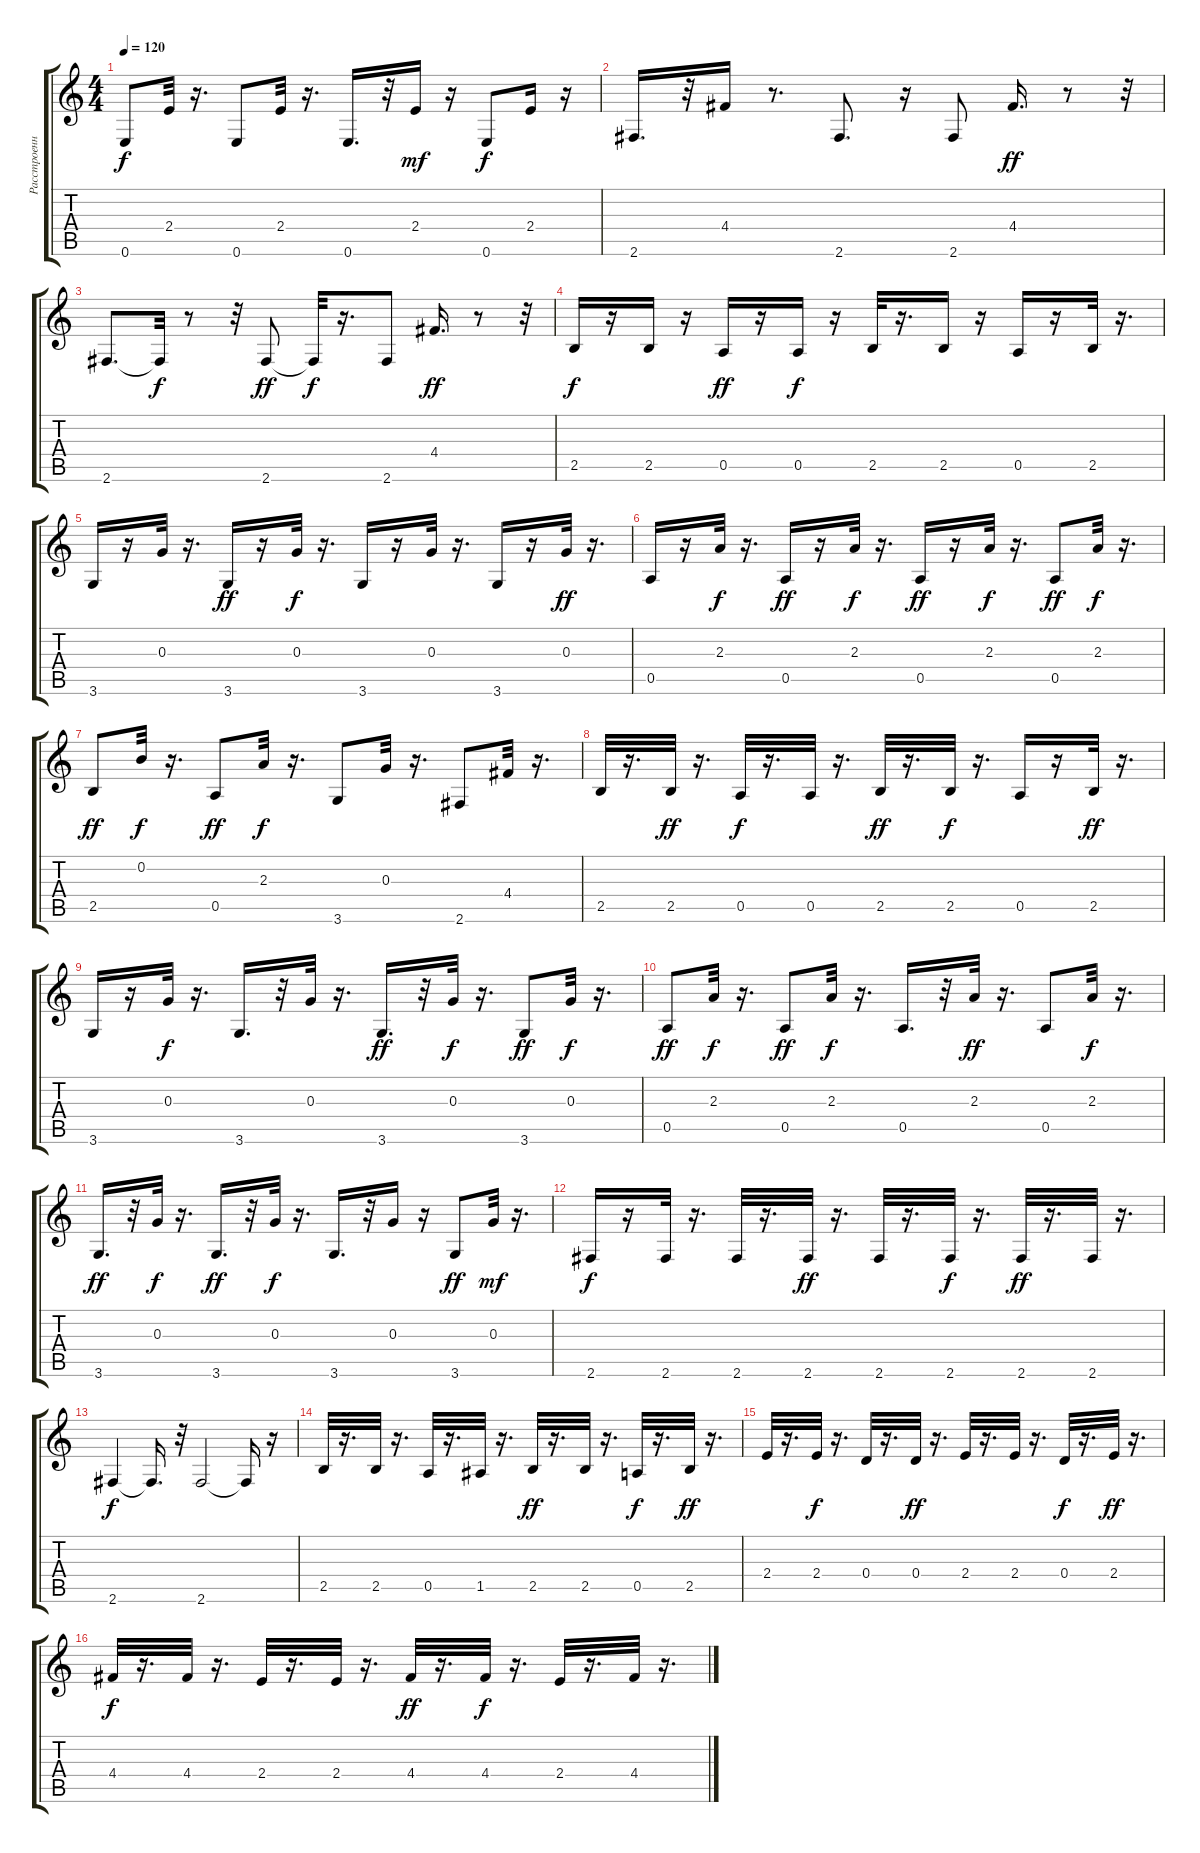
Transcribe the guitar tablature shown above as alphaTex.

\track ("Расстроенный Бас" "Расстроенн") {instrument fretlessbass}
\staff {score tabs}
\tuning (E4 B3 G3 D3 A2 E2) {hide}
\ts (4 4)
\tempo 120
\clef g2
\ks c
0.6.8{dy f} 2.4.32 r.16{d} 0.6.8 2.4.32 r.16{d} 0.6.16{d} r.32 2.4.16{dy mf} r.16 0.6.8{dy f} 2.4.16 r.16 |
2.6.16{d} r.32 4.4.16 r.8{d} 2.6.8{d} r.16 2.6.8 4.4.16{d dy ff} r.8 r.32 |
2.6.8{d} 2.6{t}.32{dy f} r.8 r.32 2.6.8{dy ff} 2.6{t}.32{dy f} r.16{d} 2.6.8 4.4.16{d dy ff} r.8 r.32 |
2.5.16{dy f} r.16 2.5.16 r.16 0.5.16{dy ff} r.16 0.5.16{dy f} r.16 2.5.32 r.16{d} 2.5.16 r.16 0.5.16 r.16 2.5.32 r.16{d} |
3.6.16 r.16 0.3.32 r.16{d} 3.6.16{dy ff} r.16 0.3.32{dy f} r.16{d} 3.6.16 r.16 0.3.32 r.16{d} 3.6.16 r.16 0.3.32{dy ff} r.16{d} |
0.5.16 r.16 2.3.32{dy f} r.16{d} 0.5.16{dy ff} r.16 2.3.32{dy f} r.16{d} 0.5.16{dy ff} r.16 2.3.32{dy f} r.16{d} 0.5.8{dy ff} 2.3.32{dy f} r.16{d} |
2.5.8{dy ff} 0.2.32{dy f} r.16{d} 0.5.8{dy ff} 2.3.32{dy f} r.16{d} 3.6.8 0.3.32 r.16{d} 2.6.8 4.4.32 r.16{d} |
2.5.32 r.16{d} 2.5.32{dy ff} r.16{d} 0.5.32{dy f} r.16{d} 0.5.32 r.16{d} 2.5.32{dy ff} r.16{d} 2.5.32{dy f} r.16{d} 0.5.16 r.16 2.5.32{dy ff} r.16{d} |
3.6.16 r.16 0.3.32{dy f} r.16{d} 3.6.16{d} r.32 0.3.32 r.16{d} 3.6.16{d dy ff} r.32 0.3.32{dy f} r.16{d} 3.6.8{dy ff} 0.3.32{dy f} r.16{d} |
0.5.8{dy ff} 2.3.32{dy f} r.16{d} 0.5.8{dy ff} 2.3.32{dy f} r.16{d} 0.5.16{d} r.32 2.3.32{dy ff} r.16{d} 0.5.8 2.3.32{dy f} r.16{d} |
3.6.16{d dy ff} r.32 0.3.32{dy f} r.16{d} 3.6.16{d dy ff} r.32 0.3.32{dy f} r.16{d} 3.6.16{d} r.32 0.3.16 r.16 3.6.8{dy ff} 0.3.32{dy mf} r.16{d} |
2.6.16{dy f} r.16 2.6.32 r.16{d} 2.6.32 r.16{d} 2.6.32{dy ff} r.16{d} 2.6.32 r.16{d} 2.6.32{dy f} r.16{d} 2.6.32{dy ff} r.16{d} 2.6.32 r.16{d} |
2.6.4{dy f} 2.6{t}.16{d} r.32 2.6.2 2.6{t}.16 r.16 |
2.5.32 r.16{d} 2.5.32 r.16{d} 0.5.32 r.16{d} 1.5.32 r.16{d} 2.5.32{dy ff} r.16{d} 2.5.32 r.16{d} 0.5.32{dy f} r.16{d} 2.5.32{dy ff} r.16{d} |
2.4.32 r.16{d} 2.4.32{dy f} r.16{d} 0.4.32 r.16{d} 0.4.32{dy ff} r.16{d} 2.4.32 r.16{d} 2.4.32 r.16{d} 0.4.32{dy f} r.16{d} 2.4.32{dy ff} r.16{d} |
4.4.32{dy f} r.16{d} 4.4.32 r.16{d} 2.4.32 r.16{d} 2.4.32 r.16{d} 4.4.32{dy ff} r.16{d} 4.4.32{dy f} r.16{d} 2.4.32 r.16{d} 4.4.32 r.16{d}
